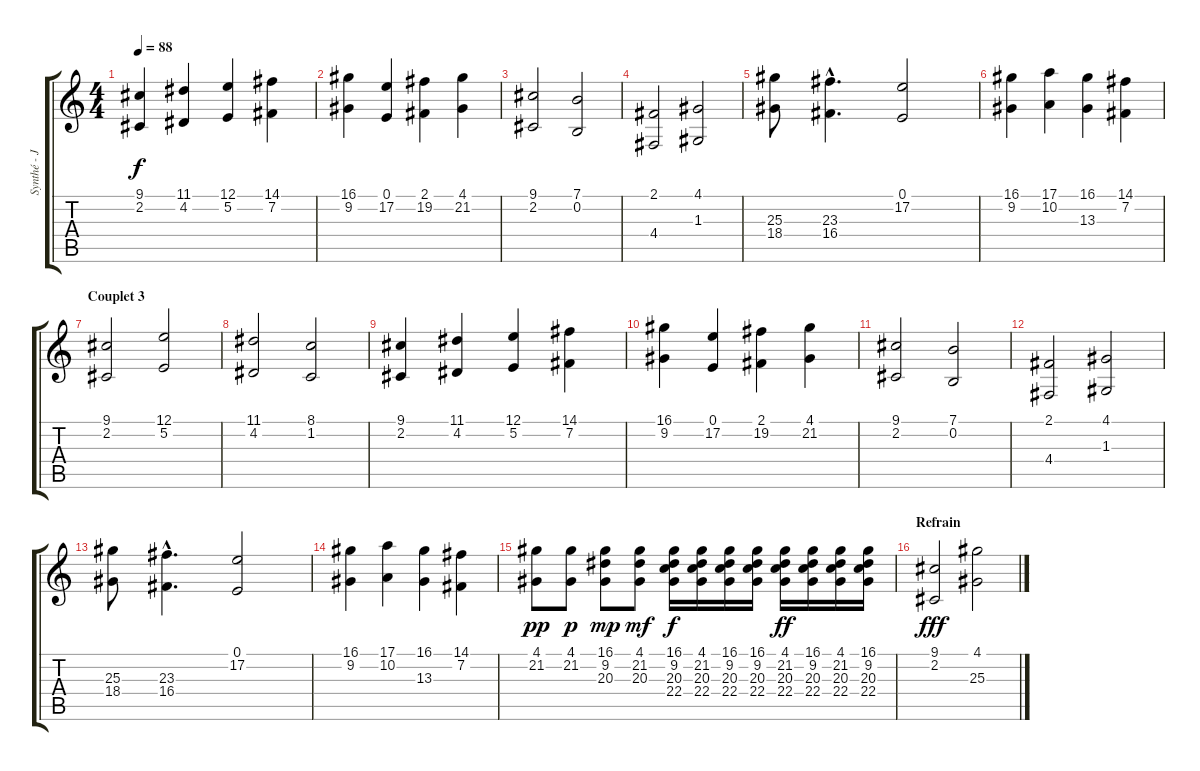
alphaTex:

\track ("Synthé - Julian" "Synthé - J") {instrument synthstrings1}
\staff {score tabs}
\tuning (E4 B3 G3 D3 A2 E2) {hide}
\ts (4 4)
\tempo 88
\clef g2
\ks c
(9.1 2.2).4{dy f} (11.1 4.2).4 (12.1 5.2).4 (14.1 7.2).4 |
(16.1 9.2).4 (0.1 17.2).4 (2.1 19.2).4 (4.1 21.2).4 |
(9.1 2.2).2 (7.1 0.2).2 |
(2.1 4.4).2 (4.1 1.3).2 |
(25.3 18.4).8 (23.3{hac} 16.4{hac}).4{d} (0.1 17.2).2 |
(16.1 9.2).4 (17.1 10.2).4 (16.1 13.3).4 (14.1 7.2).4 |
\section ("" "Couplet 3")
(9.1 2.2).2 (12.1 5.2).2 |
(11.1 4.2).2 (8.1 1.2).2 |
(9.1 2.2).4 (11.1 4.2).4 (12.1 5.2).4 (14.1 7.2).4 |
(16.1 9.2).4 (0.1 17.2).4 (2.1 19.2).4 (4.1 21.2).4 |
(9.1 2.2).2 (7.1 0.2).2 |
(2.1 4.4).2 (4.1 1.3).2 |
(25.3 18.4).8 (23.3{hac} 16.4{hac}).4{d} (0.1 17.2).2 |
(16.1 9.2).4 (17.1 10.2).4 (16.1 13.3).4 (14.1 7.2).4 |
(4.1 21.2).8{dy pp} (4.1 21.2).8{dy p} (16.1 9.2 20.3).8{dy mp} (4.1 21.2 20.3).8{dy mf} (16.1 9.2 20.3 22.4).16{dy f} (4.1 21.2 20.3 22.4).16 (16.1 9.2 20.3 22.4).16 (16.1 9.2 20.3 22.4).16 (4.1 21.2 20.3 22.4).16{dy ff} (16.1 9.2 20.3 22.4).16 (4.1 21.2 20.3 22.4).16 (16.1 9.2 20.3 22.4).16 |
\section ("" "Refrain")
(9.1 2.2).2{dy fff} (4.1 25.3).2
